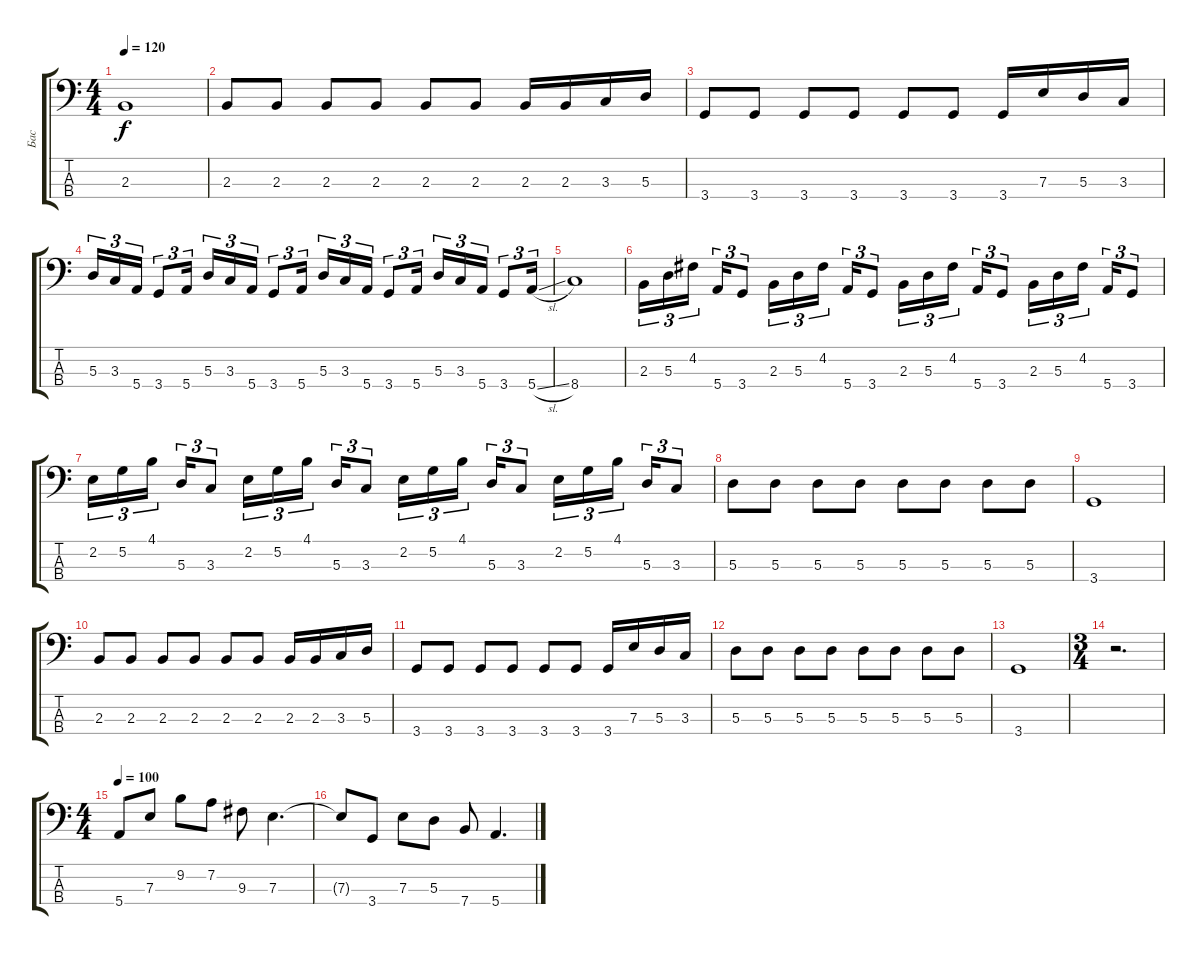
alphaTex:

\track ("Бас" "Бас") {instrument electricbassfinger}
\staff {score tabs}
\tuning (G2 D2 A1 E1) {hide}
\ts (4 4)
\tempo 120
\clef f4
\ks c
2.3.1{dy f} |
2.3.8 2.3.8 2.3.8 2.3.8 2.3.8 2.3.8 2.3.16 2.3.16 3.3.16 5.3.16 |
3.4.8 3.4.8 3.4.8 3.4.8 3.4.8 3.4.8 3.4.16 7.3.16 5.3.16 3.3.16 |
5.3.16{tu (3 2)} 3.3.16{tu (3 2)} 5.4.16{tu (3 2)} 3.4.8{tu (3 2)} 5.4.16{tu (3 2)} 5.3.16{tu (3 2)} 3.3.16{tu (3 2)} 5.4.16{tu (3 2)} 3.4.8{tu (3 2)} 5.4.16{tu (3 2)} 5.3.16{tu (3 2)} 3.3.16{tu (3 2)} 5.4.16{tu (3 2)} 3.4.8{tu (3 2)} 5.4.16{tu (3 2)} 5.3.16{tu (3 2)} 3.3.16{tu (3 2)} 5.4.16{tu (3 2)} 3.4.8{tu (3 2)} 5.4{sl}.16{tu (3 2)} |
8.4.1 |
2.3.16{tu (3 2)} 5.3.16{tu (3 2)} 4.2.16{tu (3 2) beam splitsecondary} 5.4.16{tu (3 2)} 3.4.8{tu (3 2)} 2.3.16{tu (3 2)} 5.3.16{tu (3 2)} 4.2.16{tu (3 2) beam splitsecondary} 5.4.16{tu (3 2)} 3.4.8{tu (3 2)} 2.3.16{tu (3 2)} 5.3.16{tu (3 2)} 4.2.16{tu (3 2) beam splitsecondary} 5.4.16{tu (3 2)} 3.4.8{tu (3 2)} 2.3.16{tu (3 2)} 5.3.16{tu (3 2)} 4.2.16{tu (3 2) beam splitsecondary} 5.4.16{tu (3 2)} 3.4.8{tu (3 2)} |
2.2.16{tu (3 2)} 5.2.16{tu (3 2)} 4.1.16{tu (3 2) beam splitsecondary} 5.3.16{tu (3 2)} 3.3.8{tu (3 2)} 2.2.16{tu (3 2)} 5.2.16{tu (3 2)} 4.1.16{tu (3 2) beam splitsecondary} 5.3.16{tu (3 2)} 3.3.8{tu (3 2)} 2.2.16{tu (3 2)} 5.2.16{tu (3 2)} 4.1.16{tu (3 2) beam splitsecondary} 5.3.16{tu (3 2)} 3.3.8{tu (3 2)} 2.2.16{tu (3 2)} 5.2.16{tu (3 2)} 4.1.16{tu (3 2) beam splitsecondary} 5.3.16{tu (3 2)} 3.3.8{tu (3 2)} |
5.3.8 5.3.8 5.3.8 5.3.8 5.3.8 5.3.8 5.3.8 5.3.8 |
3.4.1 |
2.3.8 2.3.8 2.3.8 2.3.8 2.3.8 2.3.8 2.3.16 2.3.16 3.3.16 5.3.16 |
3.4.8 3.4.8 3.4.8 3.4.8 3.4.8 3.4.8 3.4.16 7.3.16 5.3.16 3.3.16 |
5.3.8 5.3.8 5.3.8 5.3.8 5.3.8 5.3.8 5.3.8 5.3.8 |
3.4.1 |
\ts (3 4)
r.2{d} |
\ts (4 4)
\tempo 100
5.4.8 7.3.8 9.2.8 7.2.8 9.3.8 7.3.4{d} |
7.3{t}.8 3.4.8 7.3.8 5.3.8 7.4.8 5.4.4{d}
